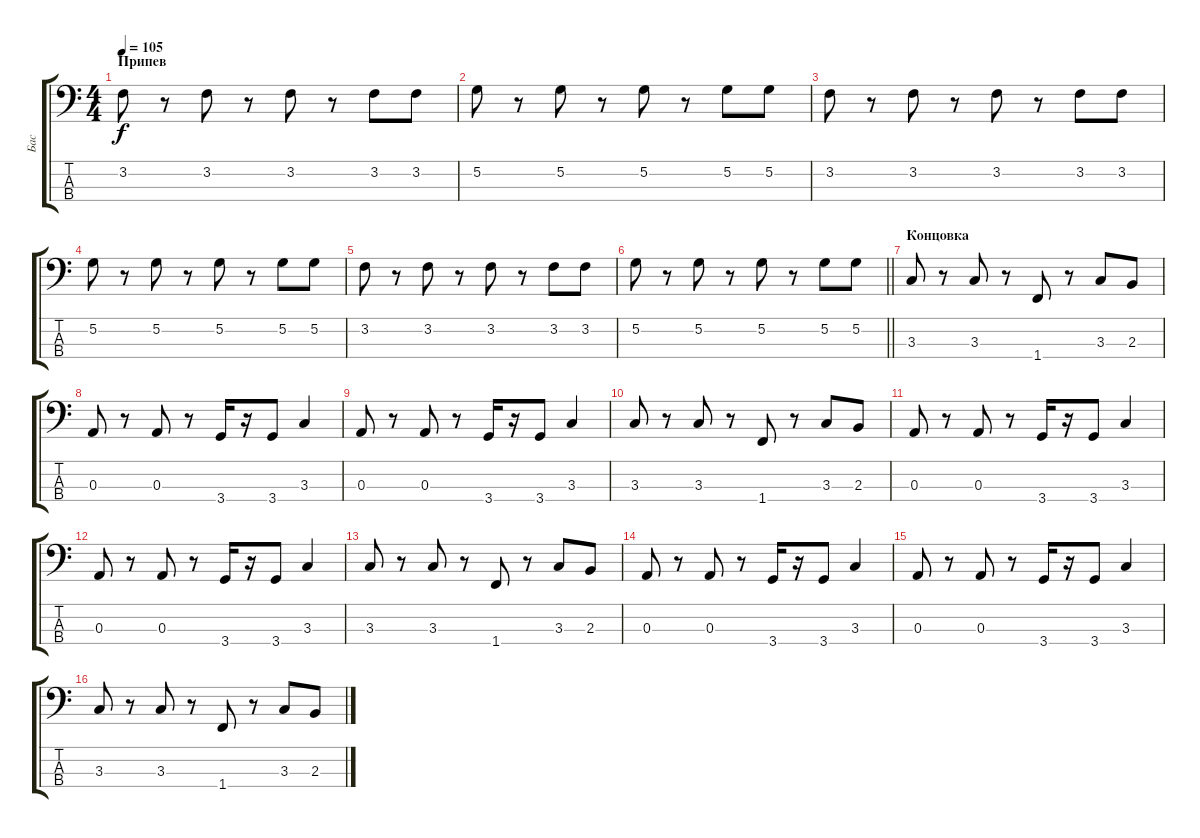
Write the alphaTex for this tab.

\track ("Бас" "Бас") {instrument acousticbass}
\staff {score tabs}
\tuning (G2 D2 A1 E1) {hide}
\ts (4 4)
\section ("" "Припев")
\tempo 105
\clef f4
\ks c
3.2.8{dy f} r.8 3.2.8 r.8 3.2.8 r.8 3.2.8 3.2.8 |
5.2.8 r.8 5.2.8 r.8 5.2.8 r.8 5.2.8 5.2.8 |
3.2.8 r.8 3.2.8 r.8 3.2.8 r.8 3.2.8 3.2.8 |
5.2.8 r.8 5.2.8 r.8 5.2.8 r.8 5.2.8 5.2.8 |
3.2.8 r.8 3.2.8 r.8 3.2.8 r.8 3.2.8 3.2.8 |
\barLineRight lightlight
5.2.8 r.8 5.2.8 r.8 5.2.8 r.8 5.2.8 5.2.8 |
\section ("" "Концовка")
3.3.8 r.8 3.3.8 r.8 1.4.8 r.8 3.3.8 2.3.8 |
0.3.8 r.8 0.3.8 r.8 3.4.16 r.16 3.4.8 3.3.4 |
0.3.8 r.8 0.3.8 r.8 3.4.16 r.16 3.4.8 3.3.4 |
3.3.8 r.8 3.3.8 r.8 1.4.8 r.8 3.3.8 2.3.8 |
0.3.8 r.8 0.3.8 r.8 3.4.16 r.16 3.4.8 3.3.4 |
0.3.8 r.8 0.3.8 r.8 3.4.16 r.16 3.4.8 3.3.4 |
3.3.8 r.8 3.3.8 r.8 1.4.8 r.8 3.3.8 2.3.8 |
0.3.8 r.8 0.3.8 r.8 3.4.16 r.16 3.4.8 3.3.4 |
0.3.8 r.8 0.3.8 r.8 3.4.16 r.16 3.4.8 3.3.4 |
3.3.8 r.8 3.3.8 r.8 1.4.8 r.8 3.3.8 2.3.8
